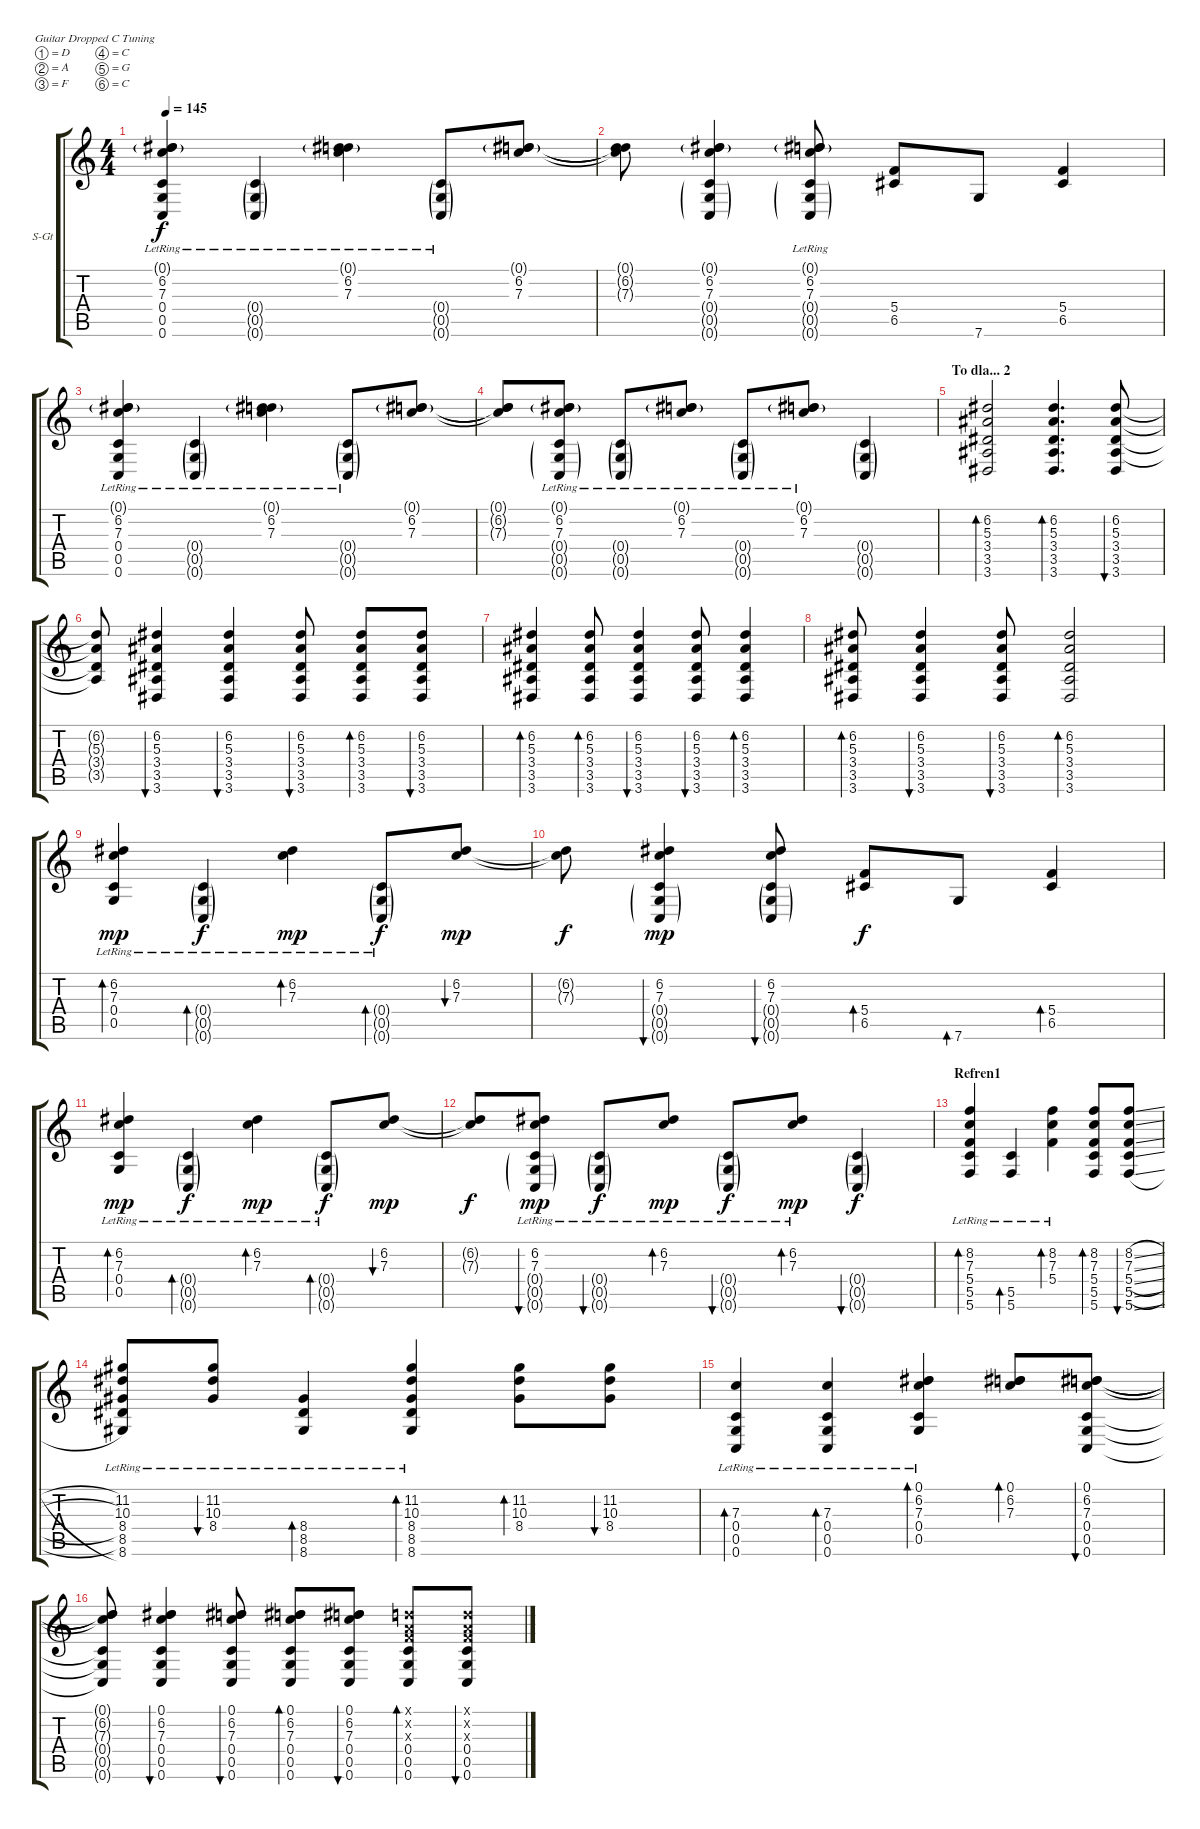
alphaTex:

\bracketExtendMode groupsimilarinstruments
\firstSystemTrackNameOrientation horizontal
\otherSystemsTrackNameOrientation horizontal
\track ("Gitara 1" "S-Gt") {instrument acousticguitarsteel}
\staff {score tabs}
\tuning (D4 A3 F3 C3 G2 C2)
\ts (4 4)
\tempo 145
\clef g2
\ks c
(0.1{g lr} 6.2{lr} 7.3{lr} 0.4 0.5 0.6{lr}).4{dy f} (0.4{g lr} 0.5{g lr} 0.6{g lr}).4 (0.1{g lr} 6.2{lr} 7.3{lr}).4 (0.4{g lr} 0.5{g lr} 0.6{g lr}).8 (0.1{g} 6.2 7.3).8 |
(0.1{t} 6.2{t} 7.3{t}).8 (0.1{g} 6.2 7.3 0.4{g} 0.5{g} 0.6{g}).4 (0.1{g lr} 6.2 7.3 0.4{g} 0.5{g} 0.6{g}).8 (5.4 6.5).8 7.6.8 (5.4 6.5).4 |
(0.1{g lr} 6.2{lr} 7.3{lr} 0.4 0.5 0.6{lr}).4 (0.4{g lr} 0.5{g lr} 0.6{g lr}).4 (0.1{g lr} 6.2{lr} 7.3{lr}).4 (0.4{g lr} 0.5{g lr} 0.6{g lr}).8 (0.1{g} 6.2 7.3).8 |
(0.1{t} 6.2{t} 7.3{t}).8 (0.1{g lr} 6.2{lr} 7.3{lr} 0.4{g} 0.5{g} 0.6{g}).8 (0.4{g lr} 0.5{g lr} 0.6{g lr}).8 (0.1{g lr} 6.2 7.3{lr}).8 (0.4{g lr} 0.5{g lr} 0.6{g lr}).8 (0.1{g lr} 6.2{lr} 7.3{lr}).8 (0.4{g} 0.5{g} 0.6{g}).4 |
\section ("" "To dla... 2")
(6.2 5.3 3.4 3.5 3.6).2{bd 60} (6.2 5.3 3.4 3.5 3.6).4{d bd 60} (6.2 5.3 3.4 3.5 3.6).8{bu 60} |
(6.2{t} 5.3{t} 3.4{t} 3.5{t}).8 (6.2 5.3 3.4 3.5 3.6).4{bu 60} (6.2 5.3 3.4 3.5 3.6).4{bu 60} (6.2 5.3 3.4 3.5 3.6).8{bu 60} (6.2 5.3 3.4 3.5 3.6).8{bd 60} (6.2 5.3 3.4 3.5 3.6).8{bu 60} |
(6.2 5.3 3.4 3.5 3.6).4{bd 60} (6.2 5.3 3.4 3.5 3.6).8{bd 60} (6.2 5.3 3.4 3.5 3.6).4{bu 60} (6.2 5.3 3.4 3.5 3.6).8{bu 60} (6.2 5.3 3.4 3.5 3.6).4{bd 60} |
(6.2 5.3 3.4 3.5 3.6).8{bd 60} (6.2 5.3 3.4 3.5 3.6).4{bu 60} (6.2 5.3 3.4 3.5 3.6).8{bu 60} (6.2 5.3 3.4 3.5 3.6).2{bd 60} |
(6.2{lr} 7.3{lr} 0.4 0.5).4{bd 240 dy mp} (0.4{g lr} 0.5{g lr} 0.6{g lr}).4{bd 240 dy f} (6.2{lr} 7.3{lr}).4{bd 240 dy mp} (0.4{g lr} 0.5{g lr} 0.6{g lr}).8{bd 240 dy f} (6.2 7.3).8{bu 240 dy mp} |
(6.2{t} 7.3{t}).8{dy f} (6.2 7.3 0.4{g} 0.5{g} 0.6{g}).4{bu 240 dy mp} (6.2 7.3 0.4{g} 0.5{g} 0.6{g}).8{bu 240} (5.4 6.5).8{bd 240 dy f} 7.6.8{bd 240} (5.4 6.5).4{bd 240} |
(6.2{lr} 7.3{lr} 0.4 0.5).4{bd 240 dy mp} (0.4{g lr} 0.5{g lr} 0.6{g lr}).4{bd 240 dy f} (6.2{lr} 7.3{lr}).4{bd 240 dy mp} (0.4{g lr} 0.5{g lr} 0.6{g lr}).8{bd 240 dy f} (6.2 7.3).8{bu 240 dy mp} |
(6.2{t} 7.3{t}).8{dy f} (6.2{lr} 7.3{lr} 0.4{g} 0.5{g} 0.6{g}).8{bu 240 dy mp} (0.4{g lr} 0.5{g lr} 0.6{g lr}).8{bu 240 dy f} (6.2 7.3{lr}).8{bd 240 dy mp} (0.4{g lr} 0.5{g lr} 0.6{g lr}).8{bu 240 dy f} (6.2{lr} 7.3{lr}).8{bd 240 dy mp} (0.4{g} 0.5{g} 0.6{g}).4{bu 240 dy f} |
\section ("" "Refren1")
(8.2 7.3{lr} 5.4{lr} 5.5{lr} 5.6{lr}).4{bd 60} (5.5{lr} 5.6{lr}).4{bd 240} (8.2{lr} 7.3{lr} 5.4{lr}).4{bd 240} (8.2 7.3 5.4 5.5 5.6).8{bd 120} (8.2{sl} 7.3{sl} 5.4{sl} 5.5{sl} 5.6{sl}).8{bu 120} |
(11.2{lr} 10.3{lr} 8.4{lr} 8.5{lr} 8.6{lr}).8 (11.2 10.3{lr} 8.4{lr}).8{bu 120} (8.4{lr} 8.5{lr} 8.6{lr}).4{bd 120} (11.2{lr} 10.3{lr} 8.4{lr} 8.5{lr} 8.6{lr}).4{bd 120} (11.2 10.3 8.4).8{bd 120} (11.2 10.3 8.4).8{bu 120} |
(7.3 0.4{lr} 0.5{lr} 0.6{lr}).4{bd 120} (7.3 0.4{lr} 0.5{lr} 0.6{lr}).4{bd 120} (0.1{lr} 6.2{lr} 7.3{lr} 0.4{lr} 0.5{lr}).4{bd 120} (0.1 6.2 7.3).8{bd 120} (0.1 6.2 7.3 0.4 0.5 0.6).8{bu 120} |
(0.1{t} 6.2{t} 7.3{t} 0.4{t} 0.5{t} 0.6{t}).8 (0.1 6.2 7.3 0.4 0.5 0.6).4{bu 120} (0.1 6.2 7.3 0.4 0.5 0.6).8{bu 120} (0.1 6.2 7.3 0.4 0.5 0.6).8{bd 60} (0.1 6.2 7.3 0.4 0.5 0.6).8{bu 60} (0.1{x} 0.2{x} 0.3{x} 0.4 0.5 0.6).8{bd 30} (0.1{x} 0.2{x} 0.3{x} 0.4 0.5 0.6).8{bu 30}
